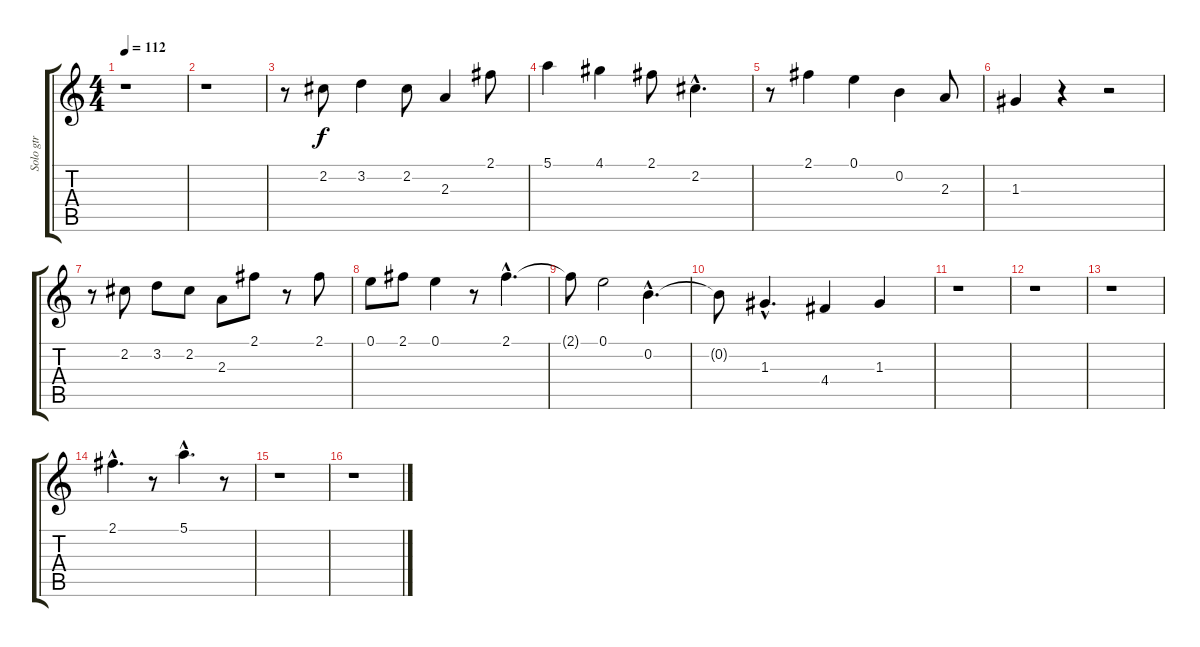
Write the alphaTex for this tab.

\track ("Solo gtr" "Solo gtr") {instrument distortionguitar}
\staff {score tabs}
\tuning (E4 B3 G3 D3 A2 E2) {hide}
\ts (4 4)
\tempo 112
\clef g2
\ks c
r.1{dy f} |
r.1 |
r.8 2.2.8 3.2.4 2.2.8 2.3.4 2.1.8 |
5.1.4 4.1.4 2.1.8 2.2{hac}.4{d} |
r.8 2.1.4 0.1.4 0.2.4 2.3.8 |
1.3.4 r.4 r.2 |
r.8 2.2.8 3.2.8 2.2.8 2.3.8 2.1.8 r.8 2.1.8 |
0.1.8 2.1.8 0.1.4 r.8 2.1{hac}.4{d} |
2.1{t}.8 0.1.2 0.2{hac}.4{d} |
0.2{t}.8 1.3{hac}.4{d} 4.4.4 1.3.4 |
r.1 |
r.1 |
r.1 |
2.1{hac}.4{d} r.8 5.1{hac}.4{d} r.8 |
r.1 |
r.1
